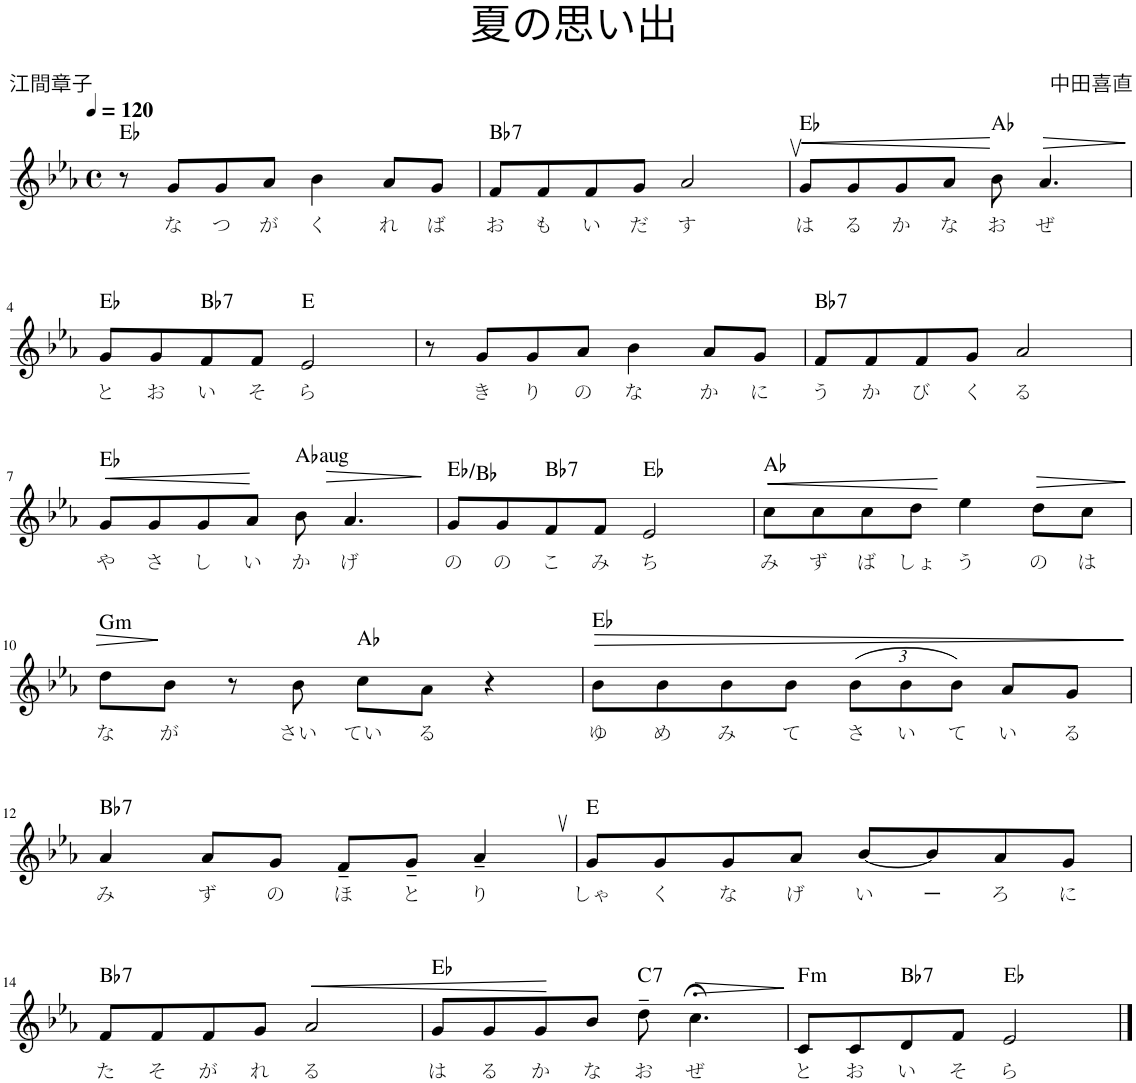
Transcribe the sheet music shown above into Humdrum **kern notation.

**kern	**text	**dynam	**harte
*part1	*part1	*part1	*part1
*staff1	*staff1	*staff1	*
*I"Nylon Guitar	*	*	*
*clefG2	*	*	*
*k[b-e-a-]	*	*	*
*E-:	*	*	*
*M4/4	*	*	*
*met(c)	*	*	*
*MM120	*	*	*
=1	=1	=1	=1
8r	.	.	Eb:maj
!	!LO:LY:b	!	!
8g/L	な	.	.
!	!LO:LY:b	!	!
8g/	つ	.	.
!	!LO:LY:b	!	!
8a-/J	が	.	.
!	!LO:LY:b	!	!
4b-\	く	.	.
!	!LO:LY:b	!	!
8a-/L	れ	.	.
!	!LO:LY:b	!	!
8g/J	ば	.	.
=2	=2	=2	=2
!	!LO:LY:b	!	!LO:H:kt=7
8f/L	お	.	Bb:7
!	!LO:LY:b	!	!
8f/	も	.	.
!	!LO:LY:b	!	!
8f/	い	.	.
!	!LO:LY:b	!	!
8g/J	だ	.	.
!	!LO:LY:b	!	!
2a-/	す	.	.
=3	=3	=3	=3
!	!LO:LY:b	!LO:HP:b	!
8g/L	は	<	Eb:maj
!	!LO:LY:b	!	!
8g/	る	.	.
!	!LO:LY:b	!	!
8g/	か	.	.
!	!LO:LY:b	!	!
8a-/J	な	.	.
!	!LO:LY:b	!	!
8b-\	お	.	Ab:maj
!	!LO:LY:b	!LO:HP:b	!
4.a-/	ぜ	>	.
.	.	[ ]	.
!!LO:LB:g=z
=4	=4	=4	=4
!	!LO:LY:b	!	!
8g/L	と	.	Eb:maj
!	!LO:LY:b	!	!
8g/	お	.	.
!	!LO:LY:b	!	!LO:H:kt=7
8f/	い	.	Bb:7
!	!LO:LY:b	!	!
8f/J	そ	.	.
!	!LO:LY:b	!	!
2e-/	ら	.	E:maj
=5	=5	=5	=5
8r	.	.	.
!	!LO:LY:b	!	!
8g/L	き	.	.
!	!LO:LY:b	!	!
8g/	り	.	.
!	!LO:LY:b	!	!
8a-/J	の	.	.
!	!LO:LY:b	!	!
4b-\	な	.	.
!	!LO:LY:b	!	!
8a-/L	か	.	.
!	!LO:LY:b	!	!
8g/J	に	.	.
=6	=6	=6	=6
!	!LO:LY:b	!	!LO:H:kt=7
8f/L	う	.	Bb:7
!	!LO:LY:b	!	!
8f/	か	.	.
!	!LO:LY:b	!	!
8f/	び	.	.
!	!LO:LY:b	!	!
8g/J	く	.	.
!	!LO:LY:b	!	!
2a-/	る	.	.
!!LO:LB:g=z
=7	=7	=7	=7
!	!LO:LY:b	!	!
8g/L	や	.	Eb:maj
!	!LO:LY:b	!LO:HP:b	!
8g/	さ	<	.
!	!LO:LY:b	!	!
8g/	し	.	.
!	!LO:LY:b	!	!
8a-/J	い	.	.
!	!LO:LY:b	!LO:HP:b	!LO:H:kt=aug
8b-\	か	>	Ab:aug
!	!LO:LY:b	!	!
4.a-/	げ	.	.
.	.	[ ]	.
=8	=8	=8	=8
!	!LO:LY:b	!	!
8g/L	の	.	Eb:maj/5
!	!LO:LY:b	!	!
8g/	の	.	.
!	!LO:LY:b	!	!LO:H:kt=7
8f/	こ	.	Bb:7
!	!LO:LY:b	!	!
8f/J	み	.	.
!	!LO:LY:b	!	!
2e-/	ち	.	Eb:maj
=9	=9	=9	=9
!	!LO:LY:b	!	!
8cc\L	み	.	Ab:maj
!	!LO:LY:b	!LO:HP:b	!
8cc\	ず	<	.
!	!LO:LY:b	!	!
8cc\	ば	.	.
!	!LO:LY:b	!	!
8dd\J	しょ	.	.
!	!LO:LY:b	!	!
4ee-\	う	.	.
!	!LO:LY:b	!LO:HP:b	!
8dd\L	の	>	.
!	!LO:LY:b	!	!
8cc\J	は	.	.
.	.	[ ]	.
!!LO:LB:g=z
=10	=10	=10	=10
!	!LO:LY:b	!LO:HP:b	!LO:H:kt=m
8dd\L	な	>	G:min
!	!LO:LY:b	!	!
8b-\J	が	.	.
8r	.	.	.
!	!LO:LY:b	!	!
8b-\	さい	.	.
!	!LO:LY:b	!	!
8cc\L	てい	.	Ab:maj
!	!LO:LY:b	!	!
8a-\J	る	.	.
4r	.	.	.
.	.	]	.
=11	=11	=11	=11
!	!LO:LY:b	!LO:HP:b	!
8b-\L	ゆ	>	Eb:maj
!	!LO:LY:b	!	!
8b-\	め	.	.
!	!LO:LY:b	!	!
8b-\	み	.	.
!	!LO:LY:b	!	!
8b-\J	て	.	.
*Xbrackettup	*	*	*
!	!LO:LY:b	!	!
(12b-\L	さ	.	.
!	!LO:LY:b	!	!
12b-\	い	.	.
!	!LO:LY:b	!	!
12b-\J)	て	.	.
!	!LO:LY:b	!	!
8a-/L	い	.	.
!	!LO:LY:b	!	!
8g/J	る	.	.
.	.	]	.
!!LO:LB:g=z
=12	=12	=12	=12
!	!LO:LY:b	!	!LO:H:kt=7
4a-/	み	.	Bb:7
!	!LO:LY:b	!	!
8a-/L	ず	.	.
!	!LO:LY:b	!	!
8g/J	の	.	.
!	!LO:LY:b	!	!
8f~/L	ほ	.	.
!	!LO:LY:b	!	!
8g~/J	と	.	.
!	!LO:LY:b	!	!
4a-~,/	り	.	.
=13	=13	=13	=13
!	!LO:LY:b	!	!
8g/L	しゃ	.	E:maj
!	!LO:LY:b	!	!
8g/	く	.	.
!	!LO:LY:b	!	!
8g/	な	.	.
!	!LO:LY:b	!	!
8a-/J	げ	.	.
!	!LO:LY:b	!	!
[<8b-/L	い	.	.
!	!LO:LY:b	!	!
8b-/]	ー	.	.
!	!LO:LY:b	!	!
8a-/	ろ	.	.
!	!LO:LY:b	!	!
8g/J	に	.	.
!!LO:LB:g=z
=14	=14	=14	=14
!	!LO:LY:b	!	!LO:H:kt=7
8f/L	た	.	Bb:7
!	!LO:LY:b	!	!
8f/	そ	.	.
!	!LO:LY:b	!	!
8f/	が	.	.
!	!LO:LY:b	!	!
8g/J	れ	.	.
!	!LO:LY:b	!LO:HP:b	!
2a-/	る	<	.
.	.	[	.
=15	=15	=15	=15
!	!LO:LY:b	!	!
8g/L	は	.	Eb:maj
!	!LO:LY:b	!	!
8g/	る	.	.
!	!LO:LY:b	!	!
8g/	か	.	.
!	!LO:LY:b	!	!
8b-/J	な	.	.
!	!LO:LY:b	!	!LO:H:kt=7
8dd~\	お	.	C:7
!	!LO:LY:b	!LO:HP:b	!
4.cc;<\	ぜ	>	.
.	.	]	.
=16	=16	=16	=16
!	!LO:LY:b	!	!LO:H:kt=m
8c/L	と	.	F:min
!	!LO:LY:b	!	!
8c/	お	.	.
!	!LO:LY:b	!	!LO:H:kt=7
8d/	い	.	Bb:7
!	!LO:LY:b	!	!
8f/J	そ	.	.
!	!LO:LY:b	!	!
2e-/	ら	.	Eb:maj
==	==	==	==
*-	*-	*-	*-
